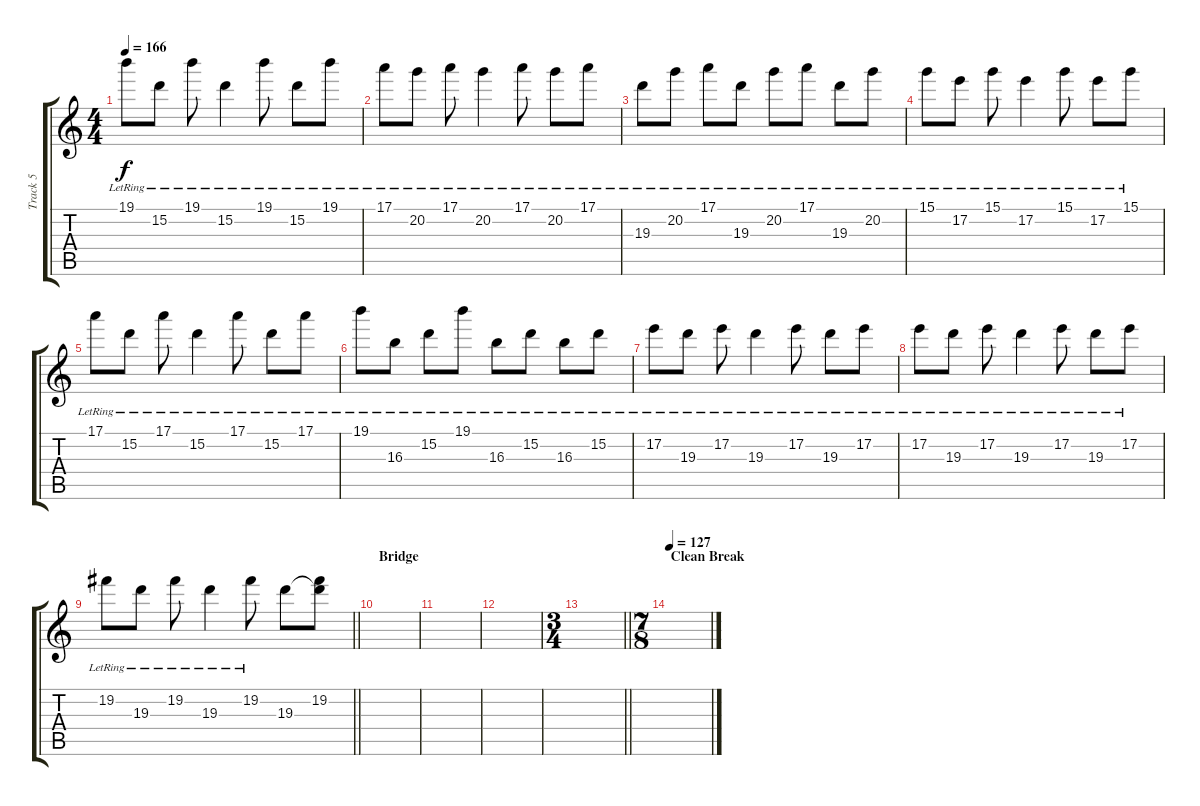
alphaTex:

\track ("Track 5" "Track 5") {instrument electricguitarjazz}
\staff {score tabs}
\tuning (E4 B3 G3 D3 A2 D2) {hide}
\ts (4 4)
\tempo 166
\clef g2
\ks c
19.1{lr}.8{dy f} 15.2{lr}.8 19.1{lr}.8 15.2{lr}.4 19.1{lr}.8 15.2{lr}.8 19.1{lr}.8 |
17.1{lr}.8 20.2{lr}.8 17.1{lr}.8 20.2{lr}.4 17.1{lr}.8 20.2{lr}.8 17.1{lr}.8 |
19.3{lr}.8 20.2{lr}.8 17.1{lr}.8 19.3{lr}.8 20.2{lr}.8 17.1{lr}.8 19.3{lr}.8 20.2{lr}.8 |
15.1{lr}.8 17.2{lr}.8 15.1{lr}.8 17.2{lr}.4 15.1{lr}.8 17.2{lr}.8 15.1{lr}.8 |
17.1{lr}.8 15.2{lr}.8 17.1{lr}.8 15.2{lr}.4 17.1{lr}.8 15.2{lr}.8 17.1{lr}.8 |
19.1{lr}.8 16.3{lr}.8 15.2{lr}.8 19.1{lr}.8 16.3{lr}.8 15.2{lr}.8 16.3{lr}.8 15.2{lr}.8 |
17.2{lr}.8 19.3{lr}.8 17.2{lr}.8 19.3{lr}.4 17.2{lr}.8 19.3{lr}.8 17.2{lr}.8 |
17.2{lr}.8 19.3{lr}.8 17.2{lr}.8 19.3{lr}.4 17.2{lr}.8 19.3{lr}.8 17.2{lr}.8 |
\barLineRight lightlight
19.2{lr}.8 19.3{lr}.8 19.2{lr}.8 19.3{lr}.4 19.2{lr}.8 19.3.8 (19.2 19.3{t}).8 |
\section ("" "Bridge")
|
|
|
\ts (3 4)
\barLineRight lightlight
|
\ts (7 8)
\section ("" "Clean Break")
\tempo 127
